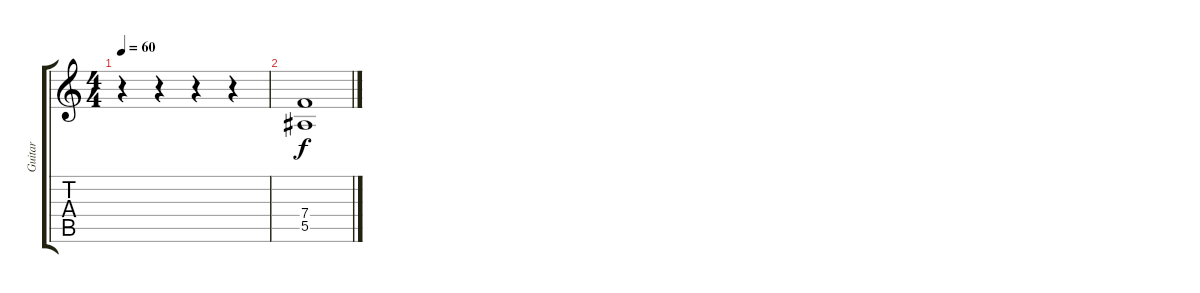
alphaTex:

\track ("Guitar" "Guitar") {instrument distortionguitar}
\staff {score tabs}
\tuning (C4 G3 Eb3 Bb2 F2 C2) {hide}
\ts (4 4)
\tempo 60
\clef g2
\ks c
r.4{dy f} r.4 r.4 r.4 |
(7.4 5.5).1
